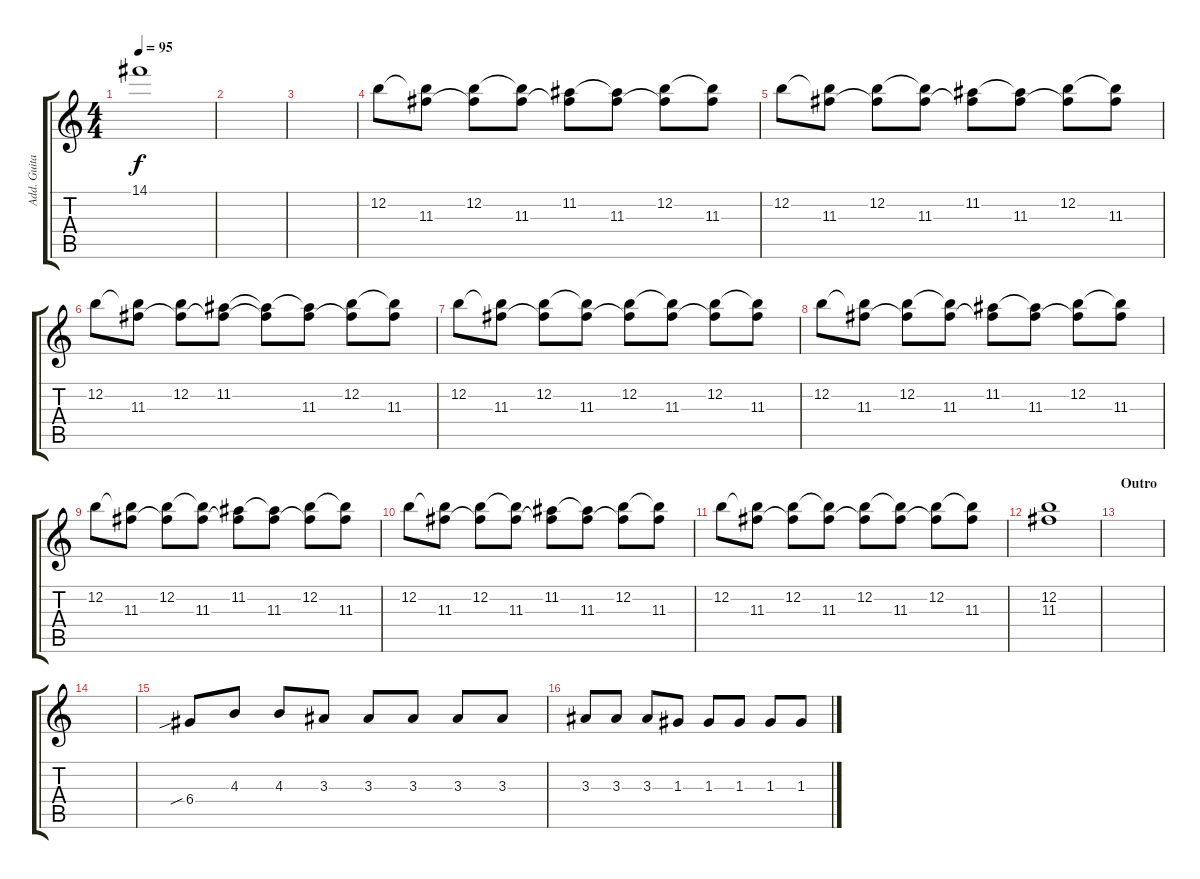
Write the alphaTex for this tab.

\track ("Add. Guitar" "Add. Guita") {instrument acousticguitarsteel}
\staff {score tabs}
\tuning (E4 B3 G3 D3 A2 E2) {hide}
\ts (4 4)
\tempo 95
\clef g2
\ks c
14.1.1{dy f} |
|
|
12.2.8{volume 7} (12.2{t} 11.3).8 (12.2 11.3{t}).8 (12.2{t} 11.3).8 (11.2 11.3{t}).8 (11.2{t} 11.3).8 (12.2 11.3{t}).8 (12.2{t} 11.3).8 |
12.2.8 (12.2{t} 11.3).8 (12.2 11.3{t}).8 (12.2{t} 11.3).8 (11.2 11.3{t}).8 (11.2{t} 11.3).8 (12.2 11.3{t}).8 (12.2{t} 11.3).8 |
12.2.8 (12.2{t} 11.3).8 (12.2 11.3{t}).8 (11.2 11.3{t}).8 (11.2{t} 11.3{t}).8 (11.2{t} 11.3).8 (12.2 11.3{t}).8 (12.2{t} 11.3).8 |
12.2.8 (12.2{t} 11.3).8 (12.2 11.3{t}).8 (12.2{t} 11.3).8 (12.2 11.3{t}).8 (12.2{t} 11.3).8 (12.2 11.3{t}).8 (12.2{t} 11.3).8 |
12.2.8 (12.2{t} 11.3).8 (12.2 11.3{t}).8 (12.2{t} 11.3).8 (11.2 11.3{t}).8 (11.2{t} 11.3).8 (12.2 11.3{t}).8 (12.2{t} 11.3).8 |
12.2.8 (12.2{t} 11.3).8 (12.2 11.3{t}).8 (12.2{t} 11.3).8 (11.2 11.3{t}).8 (11.2{t} 11.3).8 (12.2 11.3{t}).8 (12.2{t} 11.3).8 |
12.2.8 (12.2{t} 11.3).8 (12.2 11.3{t}).8 (12.2{t} 11.3).8 (11.2 11.3{t}).8 (11.2{t} 11.3).8 (12.2 11.3{t}).8 (12.2{t} 11.3).8 |
12.2.8 (12.2{t} 11.3).8 (12.2 11.3{t}).8 (12.2{t} 11.3).8 (12.2 11.3{t}).8 (12.2{t} 11.3).8 (12.2 11.3{t}).8 (12.2{t} 11.3).8 |
(12.2 11.3).1{volume 10} |
\section ("" "Outro")
|
|
6.4{sib}.8 4.3.8 4.3.8 3.3.8 3.3.8 3.3.8 3.3.8 3.3.8 |
3.3.8 3.3.8 3.3.8 1.3.8 1.3.8 1.3.8 1.3.8 1.3.8
